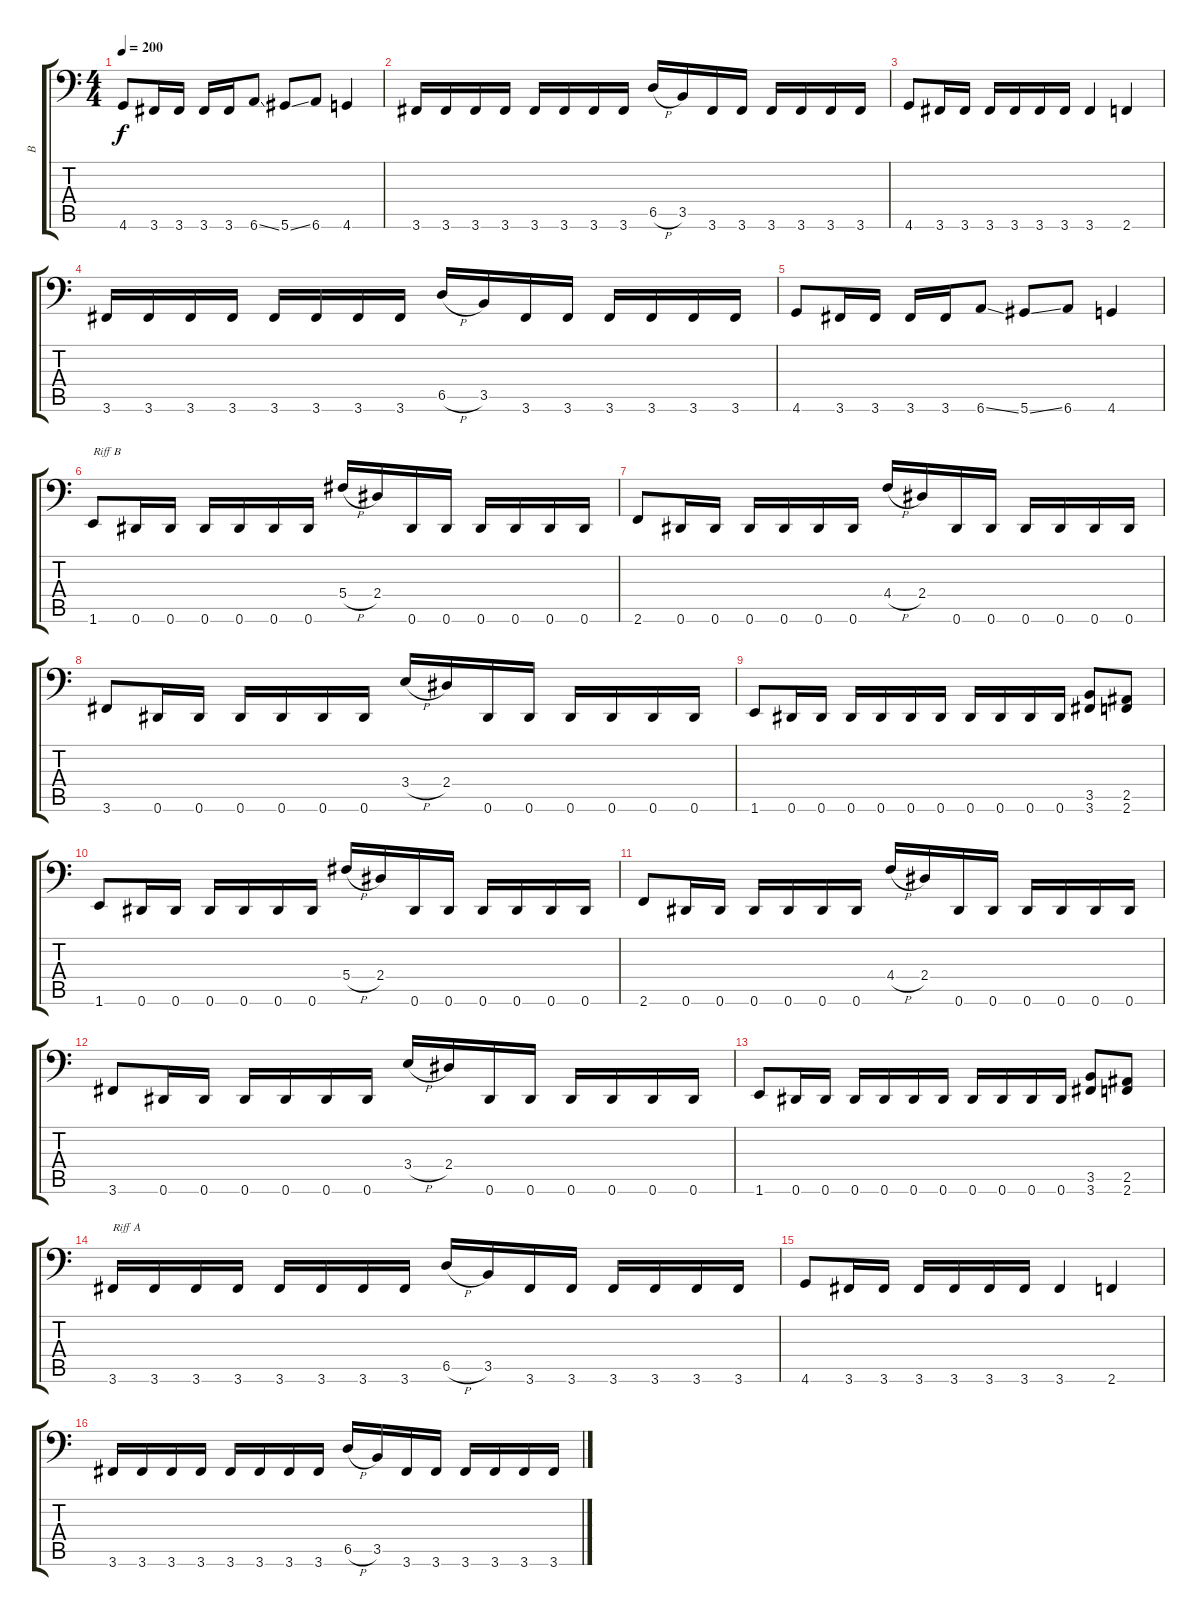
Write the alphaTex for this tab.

\track ("B" "B") {instrument electricbasspick}
\staff {score tabs}
\tuning (Eb3 Bb2 Gb2 Db2 Ab1 Eb1) {hide}
\ts (4 4)
\tempo 200
\clef f4
\ks c
4.6.8{dy f} 3.6.16 3.6.16 3.6.16 3.6.16 6.6{ss}.8 5.6{ss}.8 6.6.8 4.6.4 |
3.6.16 3.6.16 3.6.16 3.6.16 3.6.16 3.6.16 3.6.16 3.6.16 6.5{h}.16 3.5.16 3.6.16 3.6.16 3.6.16 3.6.16 3.6.16 3.6.16 |
4.6.8 3.6.16 3.6.16 3.6.16 3.6.16 3.6.16 3.6.16 3.6.4 2.6.4 |
3.6.16 3.6.16 3.6.16 3.6.16 3.6.16 3.6.16 3.6.16 3.6.16 6.5{h}.16 3.5.16 3.6.16 3.6.16 3.6.16 3.6.16 3.6.16 3.6.16 |
4.6.8 3.6.16 3.6.16 3.6.16 3.6.16 6.6{ss}.8 5.6{ss}.8 6.6.8 4.6.4 |
1.6.8{txt "Riff B"} 0.6.16 0.6.16 0.6.16 0.6.16 0.6.16 0.6.16 5.4{h}.16 2.4.16 0.6.16 0.6.16 0.6.16 0.6.16 0.6.16 0.6.16 |
2.6.8 0.6.16 0.6.16 0.6.16 0.6.16 0.6.16 0.6.16 4.4{h}.16 2.4.16 0.6.16 0.6.16 0.6.16 0.6.16 0.6.16 0.6.16 |
3.6.8 0.6.16 0.6.16 0.6.16 0.6.16 0.6.16 0.6.16 3.4{h}.16 2.4.16 0.6.16 0.6.16 0.6.16 0.6.16 0.6.16 0.6.16 |
1.6.8 0.6.16 0.6.16 0.6.16 0.6.16 0.6.16 0.6.16 0.6.16 0.6.16 0.6.16 0.6.16 (3.5 3.6).8 (2.5 2.6).8 |
1.6.8 0.6.16 0.6.16 0.6.16 0.6.16 0.6.16 0.6.16 5.4{h}.16 2.4.16 0.6.16 0.6.16 0.6.16 0.6.16 0.6.16 0.6.16 |
2.6.8 0.6.16 0.6.16 0.6.16 0.6.16 0.6.16 0.6.16 4.4{h}.16 2.4.16 0.6.16 0.6.16 0.6.16 0.6.16 0.6.16 0.6.16 |
3.6.8 0.6.16 0.6.16 0.6.16 0.6.16 0.6.16 0.6.16 3.4{h}.16 2.4.16 0.6.16 0.6.16 0.6.16 0.6.16 0.6.16 0.6.16 |
1.6.8 0.6.16 0.6.16 0.6.16 0.6.16 0.6.16 0.6.16 0.6.16 0.6.16 0.6.16 0.6.16 (3.5 3.6).8 (2.5 2.6).8 |
3.6.16{txt "Riff A"} 3.6.16 3.6.16 3.6.16 3.6.16 3.6.16 3.6.16 3.6.16 6.5{h}.16 3.5.16 3.6.16 3.6.16 3.6.16 3.6.16 3.6.16 3.6.16 |
4.6.8 3.6.16 3.6.16 3.6.16 3.6.16 3.6.16 3.6.16 3.6.4 2.6.4 |
3.6.16 3.6.16 3.6.16 3.6.16 3.6.16 3.6.16 3.6.16 3.6.16 6.5{h}.16 3.5.16 3.6.16 3.6.16 3.6.16 3.6.16 3.6.16 3.6.16
